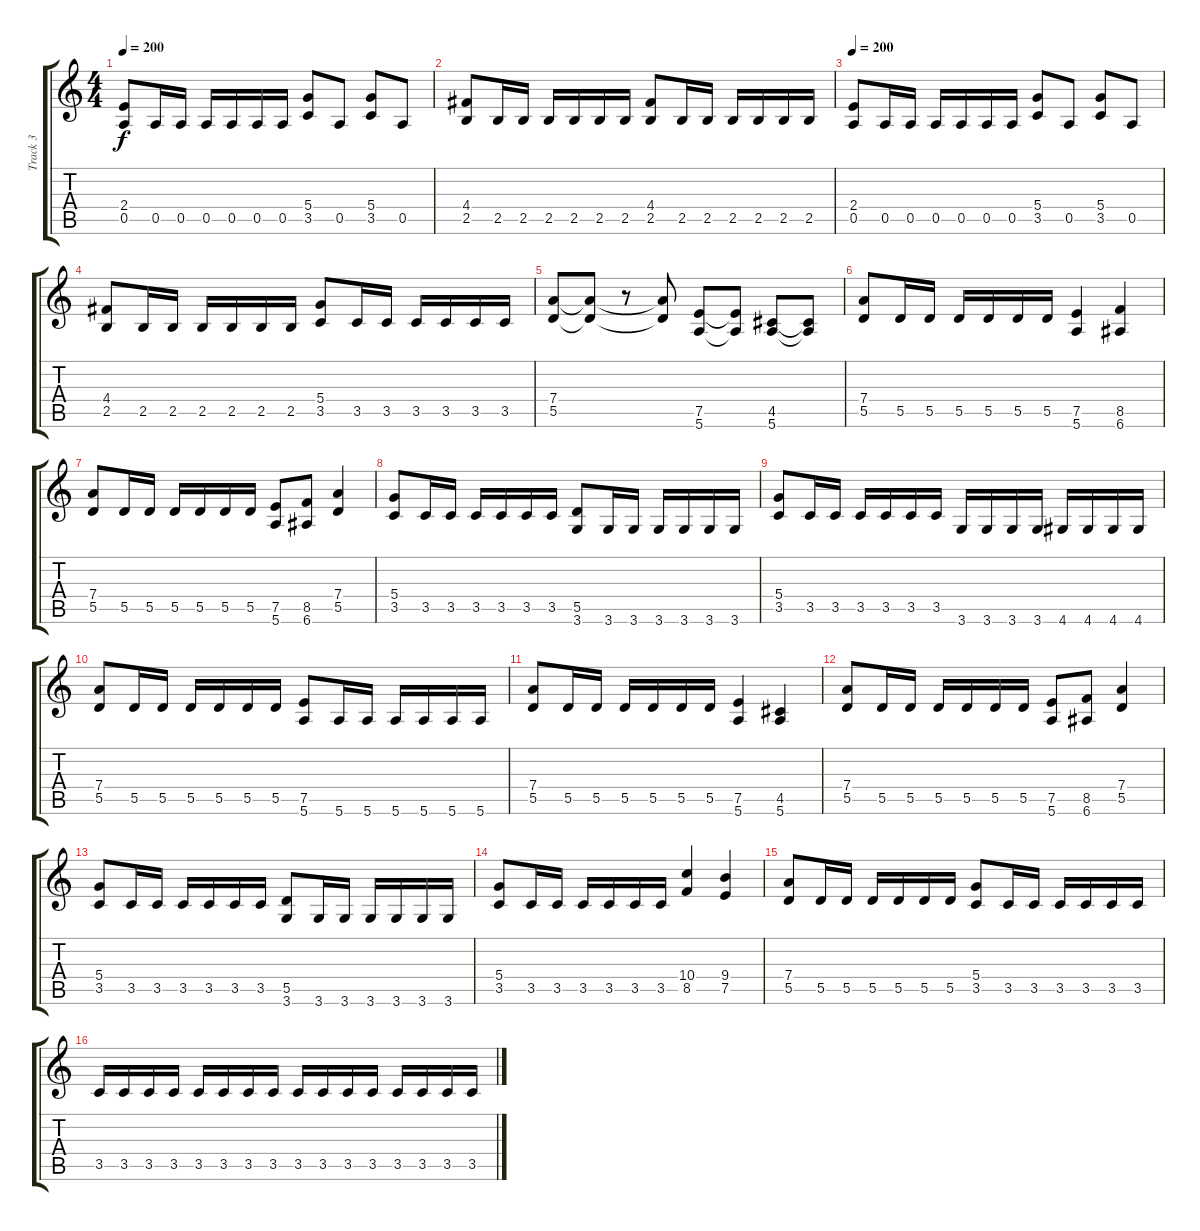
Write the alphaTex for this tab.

\track ("Track 3" "Track 3") {instrument overdrivenguitar}
\staff {score tabs}
\tuning (E4 B3 G3 D3 A2 E2) {hide}
\ts (4 4)
\tempo 200
\clef g2
\ks c
(2.4 0.5).8{dy f} 0.5.16 0.5.16 0.5.16 0.5.16 0.5.16 0.5.16 (5.4 3.5).8 0.5.8 (5.4 3.5).8 0.5.8 |
(4.4 2.5).8 2.5.16 2.5.16 2.5.16 2.5.16 2.5.16 2.5.16 (4.4 2.5).8 2.5.16 2.5.16 2.5.16 2.5.16 2.5.16 2.5.16 |
\tempo 200
(2.4 0.5).8 0.5.16 0.5.16 0.5.16 0.5.16 0.5.16 0.5.16 (5.4 3.5).8 0.5.8 (5.4 3.5).8 0.5.8 |
(4.4 2.5).8 2.5.16 2.5.16 2.5.16 2.5.16 2.5.16 2.5.16 (5.4 3.5).8 3.5.16 3.5.16 3.5.16 3.5.16 3.5.16 3.5.16 |
(7.4 5.5).8 (7.4{t} 5.5{t}).8 r.8 (7.4{t} 5.5{t}).8 (7.5 5.6).8 (7.5{t} 5.6{t}).8 (4.5 5.6).8 (4.5{t} 5.6{t}).8 |
(7.4 5.5).8 5.5.16 5.5.16 5.5.16 5.5.16 5.5.16 5.5.16 (7.5 5.6).4 (8.5 6.6).4 |
(7.4 5.5).8 5.5.16 5.5.16 5.5.16 5.5.16 5.5.16 5.5.16 (7.5 5.6).8 (8.5 6.6).8 (7.4 5.5).4 |
(5.4 3.5).8 3.5.16 3.5.16 3.5.16 3.5.16 3.5.16 3.5.16 (5.5 3.6).8 3.6.16 3.6.16 3.6.16 3.6.16 3.6.16 3.6.16 |
(5.4 3.5).8 3.5.16 3.5.16 3.5.16 3.5.16 3.5.16 3.5.16 3.6.16 3.6.16 3.6.16 3.6.16 4.6.16 4.6.16 4.6.16 4.6.16 |
(7.4 5.5).8 5.5.16 5.5.16 5.5.16 5.5.16 5.5.16 5.5.16 (7.5 5.6).8 5.6.16 5.6.16 5.6.16 5.6.16 5.6.16 5.6.16 |
(7.4 5.5).8 5.5.16 5.5.16 5.5.16 5.5.16 5.5.16 5.5.16 (7.5 5.6).4 (4.5 5.6).4 |
(7.4 5.5).8 5.5.16 5.5.16 5.5.16 5.5.16 5.5.16 5.5.16 (7.5 5.6).8 (8.5 6.6).8 (7.4 5.5).4 |
(5.4 3.5).8 3.5.16 3.5.16 3.5.16 3.5.16 3.5.16 3.5.16 (5.5 3.6).8 3.6.16 3.6.16 3.6.16 3.6.16 3.6.16 3.6.16 |
(5.4 3.5).8 3.5.16 3.5.16 3.5.16 3.5.16 3.5.16 3.5.16 (10.4 8.5).4 (9.4 7.5).4 |
(7.4 5.5).8 5.5.16 5.5.16 5.5.16 5.5.16 5.5.16 5.5.16 (5.4 3.5).8 3.5.16 3.5.16 3.5.16 3.5.16 3.5.16 3.5.16 |
3.5.16 3.5.16 3.5.16 3.5.16 3.5.16 3.5.16 3.5.16 3.5.16 3.5.16 3.5.16 3.5.16 3.5.16 3.5.16 3.5.16 3.5.16 3.5.16
